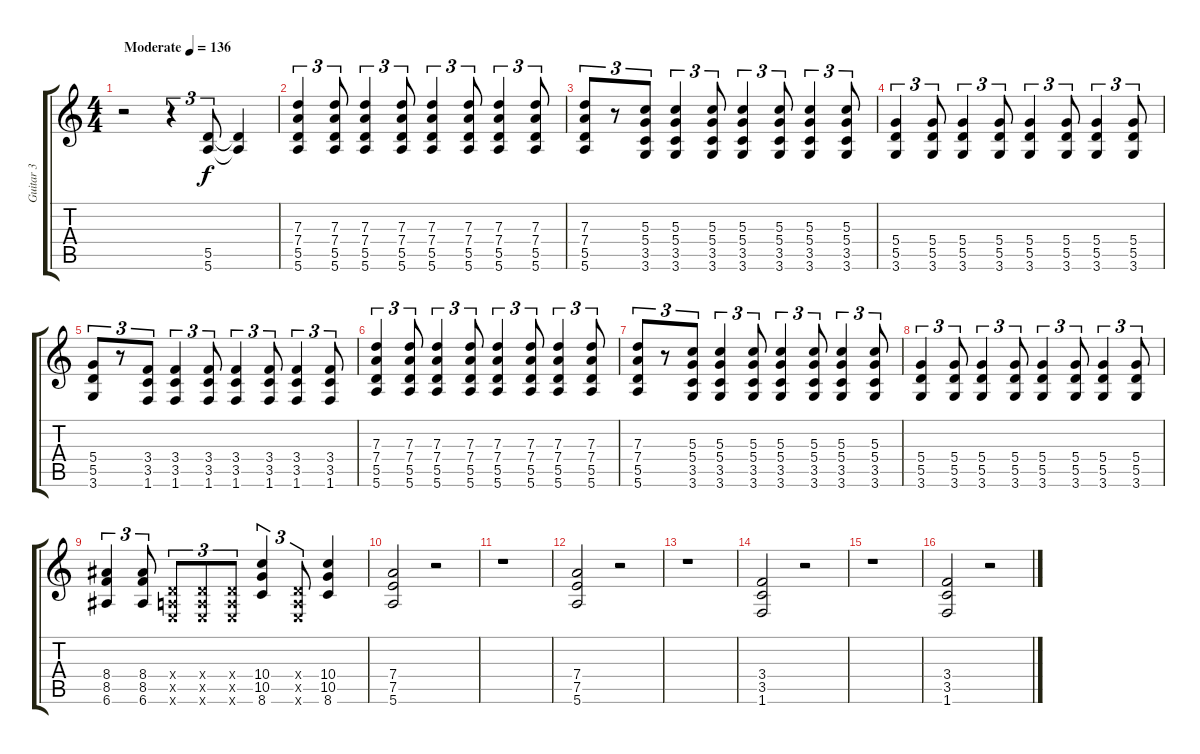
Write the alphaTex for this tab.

\track ("Guitar 3" "Guitar 3") {instrument distortionguitar}
\staff {score tabs}
\tuning (E4 B3 G3 D3 A2 E2) {hide}
\ts (4 4)
\tempo (136 "Moderate")
\clef g2
\ks c
r.2{dy f instrument distortionguitar} r.4{tu (3 2)} (5.5 5.6).8{tu (3 2)} (5.5{t} 5.6{t}).4 |
(7.3 7.4 5.5 5.6).4{tu (3 2)} (7.3 7.4 5.5 5.6).8{tu (3 2)} (7.3 7.4 5.5 5.6).4{tu (3 2)} (7.3 7.4 5.5 5.6).8{tu (3 2)} (7.3 7.4 5.5 5.6).4{tu (3 2)} (7.3 7.4 5.5 5.6).8{tu (3 2)} (7.3 7.4 5.5 5.6).4{tu (3 2)} (7.3 7.4 5.5 5.6).8{tu (3 2)} |
(7.3 7.4 5.5 5.6).8{tu (3 2)} r.8{tu (3 2)} (5.3 5.4 3.5 3.6).8{tu (3 2)} (5.3 5.4 3.5 3.6).4{tu (3 2)} (5.3 5.4 3.5 3.6).8{tu (3 2)} (5.3 5.4 3.5 3.6).4{tu (3 2)} (5.3 5.4 3.5 3.6).8{tu (3 2)} (5.3 5.4 3.5 3.6).4{tu (3 2)} (5.3 5.4 3.5 3.6).8{tu (3 2)} |
(5.4 5.5 3.6).4{tu (3 2)} (5.4 5.5 3.6).8{tu (3 2)} (5.4 5.5 3.6).4{tu (3 2)} (5.4 5.5 3.6).8{tu (3 2)} (5.4 5.5 3.6).4{tu (3 2)} (5.4 5.5 3.6).8{tu (3 2)} (5.4 5.5 3.6).4{tu (3 2)} (5.4 5.5 3.6).8{tu (3 2)} |
(5.4 5.5 3.6).8{tu (3 2)} r.8{tu (3 2)} (3.4 3.5 1.6).8{tu (3 2)} (3.4 3.5 1.6).4{tu (3 2)} (3.4 3.5 1.6).8{tu (3 2)} (3.4 3.5 1.6).4{tu (3 2)} (3.4 3.5 1.6).8{tu (3 2)} (3.4 3.5 1.6).4{tu (3 2)} (3.4 3.5 1.6).8{tu (3 2)} |
(7.3 7.4 5.5 5.6).4{tu (3 2)} (7.3 7.4 5.5 5.6).8{tu (3 2)} (7.3 7.4 5.5 5.6).4{tu (3 2)} (7.3 7.4 5.5 5.6).8{tu (3 2)} (7.3 7.4 5.5 5.6).4{tu (3 2)} (7.3 7.4 5.5 5.6).8{tu (3 2)} (7.3 7.4 5.5 5.6).4{tu (3 2)} (7.3 7.4 5.5 5.6).8{tu (3 2)} |
(7.3 7.4 5.5 5.6).8{tu (3 2)} r.8{tu (3 2)} (5.3 5.4 3.5 3.6).8{tu (3 2)} (5.3 5.4 3.5 3.6).4{tu (3 2)} (5.3 5.4 3.5 3.6).8{tu (3 2)} (5.3 5.4 3.5 3.6).4{tu (3 2)} (5.3 5.4 3.5 3.6).8{tu (3 2)} (5.3 5.4 3.5 3.6).4{tu (3 2)} (5.3 5.4 3.5 3.6).8{tu (3 2)} |
(5.4 5.5 3.6).4{tu (3 2)} (5.4 5.5 3.6).8{tu (3 2)} (5.4 5.5 3.6).4{tu (3 2)} (5.4 5.5 3.6).8{tu (3 2)} (5.4 5.5 3.6).4{tu (3 2)} (5.4 5.5 3.6).8{tu (3 2)} (5.4 5.5 3.6).4{tu (3 2)} (5.4 5.5 3.6).8{tu (3 2)} |
(8.4 8.5 6.6).4{tu (3 2)} (8.4 8.5 6.6).8{tu (3 2)} (0.4{x} 0.5{x} 0.6{x}).8{tu (3 2)} (0.4{x} 0.5{x} 0.6{x}).8{tu (3 2)} (0.4{x} 0.5{x} 0.6{x}).8{tu (3 2)} (10.4 10.5 8.6).4{tu (3 2)} (0.4{x} 0.5{x} 0.6{x}).8{tu (3 2)} (10.4 10.5 8.6).4 |
(7.4 7.5 5.6).2 r.2 |
r.1 |
(7.4 7.5 5.6).2 r.2 |
r.1 |
(3.4 3.5 1.6).2 r.2 |
r.1 |
(3.4 3.5 1.6).2 r.2
